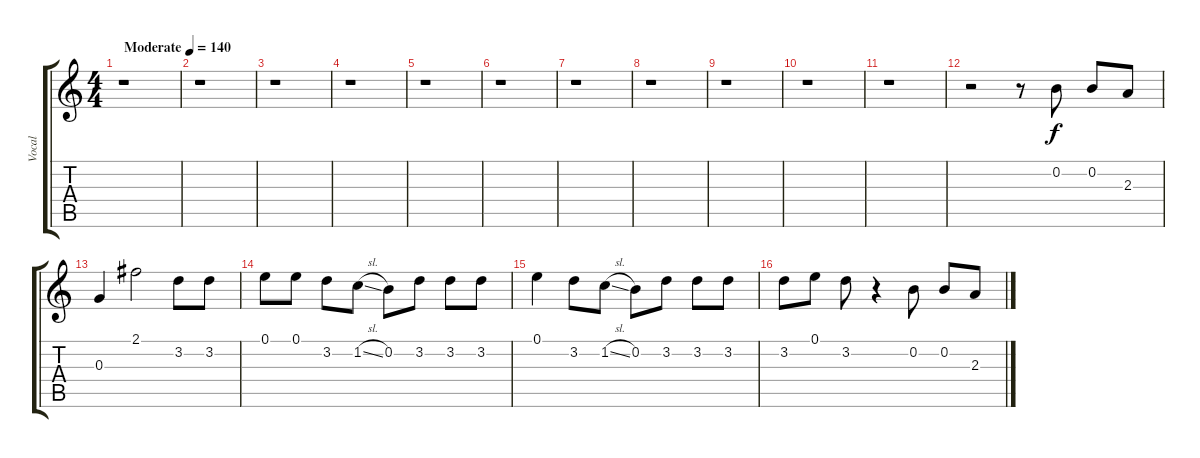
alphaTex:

\track ("Vocal" "Vocal") {instrument contrabass}
\staff {score tabs}
\tuning (E4 B3 G3 D3 A2 E2) {hide}
\ts (4 4)
\tempo (140 "Moderate")
\clef g2
\ks c
r.1{dy f instrument contrabass} |
r.1 |
r.1 |
r.1 |
r.1 |
r.1 |
r.1 |
r.1 |
r.1 |
r.1 |
r.1 |
r.2 r.8 0.2.8 0.2.8 2.3.8 |
0.3.4 2.1.2 3.2.8 3.2.8 |
0.1.8 0.1.8 3.2.8 1.2{sl}.8 0.2.8 3.2.8 3.2.8 3.2.8 |
0.1.4 3.2.8 1.2{sl}.8 0.2.8 3.2.8 3.2.8 3.2.8 |
3.2.8 0.1.8 3.2.8 r.4 0.2.8 0.2.8 2.3.8
